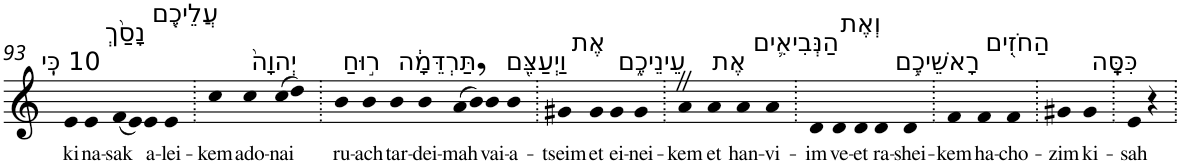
**kern	**text
*part1	*part1
*staff1	*staff1
*I"Piano	*
*I'Pno	*
!!LO:PB:g=z
*clefG2	*
*k[]	*
=93	=93
!LO:TX:a:t=10 כִּֽי	!
!	!LO:LY:b
4e	ki
!LO:TX:a:t=נָסַ֨ךְ	!
!	!LO:LY:b
4e	na-
!	!LO:LY:b
(8f	-sak
8e)	.
!LO:TX:a:t=עֲלֵיכֶ֤ם	!
!	!LO:LY:b
4e	a-
!	!LO:LY:b
4e	-lei-
=94.	=94.
!	!LO:LY:b
4cc	-kem
!LO:TX:a:t=יְהוָה֙	!
!	!LO:LY:b
4cc	ado-
!	!LO:LY:b
(8cc	-nai
8dd)	.
=95.	=95.
!LO:TX:a:t=ר֣וּחַ	!
!	!LO:LY:b
4b	ru-
!	!LO:LY:b
4b	-ach
!LO:TX:a:t=תַּרְדֵּמָ֔ה	!
!	!LO:LY:b
4b	tar-
!	!LO:LY:b
4b	-dei-
!	!LO:LY:b
(8a	-mah
8b,)	.
!LO:TX:a:t=וַיְעַצֵּ֖ם	!
!	!LO:LY:b
4b	vai-
!	!LO:LY:b
4b	-a-
=96.	=96.
!	!LO:LY:b
4g#X	-tseim
!LO:TX:a:t=אֶת	!
!	!LO:LY:b
4g#	et
!LO:TX:a:t=עֵינֵיכֶ֑ם	!
!	!LO:LY:b
4g#	ei-
!	!LO:LY:b
4g#	-nei-
=97.	=97.
!	!LO:LY:b
4aZ	-kem
!LO:TX:a:t=אֶת	!
!	!LO:LY:b
4a	et
!LO:TX:a:t=הַנְּבִיאִ֛ים	!
!	!LO:LY:b
4a	han-
!	!LO:LY:b
4a	-vi-
=98.	=98.
!	!LO:LY:b
4d	-im
!LO:TX:a:t=וְאֶת	!
!	!LO:LY:b
4d	ve-
!	!LO:LY:b
4d	-et
!LO:TX:a:t=רָאשֵׁיכֶ֥ם	!
!	!LO:LY:b
4d	ra-
!	!LO:LY:b
4d	-shei-
=99.	=99.
!	!LO:LY:b
4f	-kem
!LO:TX:a:t=הַחֹזִ֖ים	!
!	!LO:LY:b
4f	ha-
!	!LO:LY:b
4f	-cho-
=100.	=100.
!	!LO:LY:b
4g#X	-zim
!LO:TX:a:t=כִּסָּֽה	!
!	!LO:LY:b
4g#	ki-
=101.	=101.
!	!LO:LY:b
4e	-sah
4r	.
=.	=.
*-	*-
